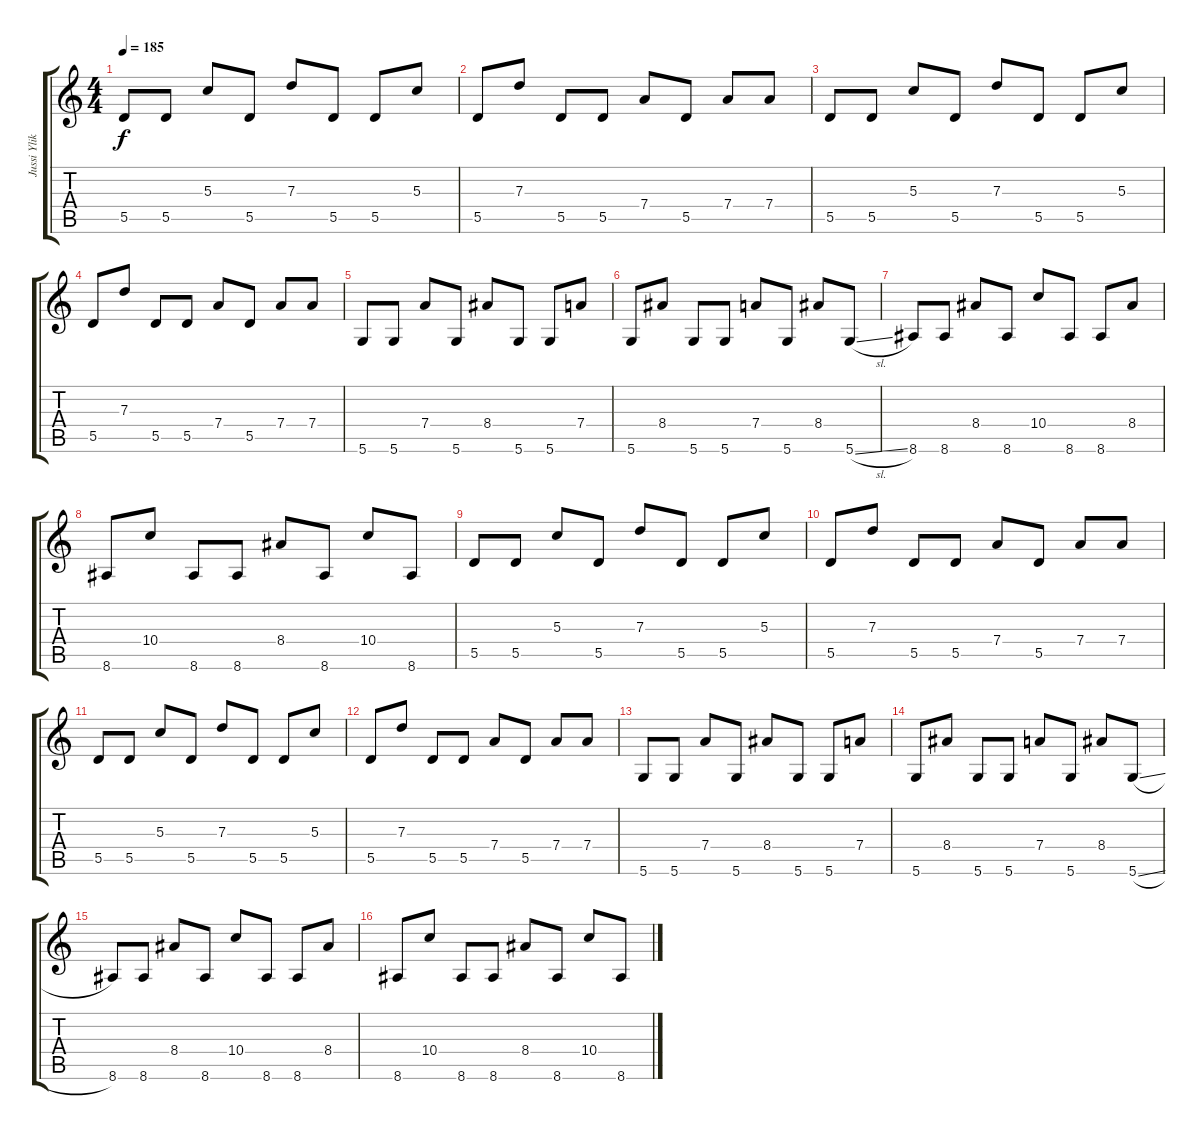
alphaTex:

\track ("Jussi Ylikoski" "Jussi Ylik") {instrument overdrivenguitar}
\staff {score tabs}
\tuning (E4 B3 G3 D3 A2 D2) {hide}
\ts (4 4)
\tempo 185
\clef g2
\ks c
5.5.8{dy f} 5.5.8 5.3.8 5.5.8 7.3.8 5.5.8 5.5.8 5.3.8 |
5.5.8 7.3.8 5.5.8 5.5.8 7.4.8 5.5.8 7.4.8 7.4.8 |
5.5.8 5.5.8 5.3.8 5.5.8 7.3.8 5.5.8 5.5.8 5.3.8 |
5.5.8 7.3.8 5.5.8 5.5.8 7.4.8 5.5.8 7.4.8 7.4.8 |
5.6.8 5.6.8 7.4.8 5.6.8 8.4.8 5.6.8 5.6.8 7.4.8 |
5.6.8 8.4.8 5.6.8 5.6.8 7.4.8 5.6.8 8.4.8 5.6{sl}.8 |
8.6.8 8.6.8 8.4.8 8.6.8 10.4.8 8.6.8 8.6.8 8.4.8 |
8.6.8 10.4.8 8.6.8 8.6.8 8.4.8 8.6.8 10.4.8 8.6.8 |
5.5.8 5.5.8 5.3.8 5.5.8 7.3.8 5.5.8 5.5.8 5.3.8 |
5.5.8 7.3.8 5.5.8 5.5.8 7.4.8 5.5.8 7.4.8 7.4.8 |
5.5.8 5.5.8 5.3.8 5.5.8 7.3.8 5.5.8 5.5.8 5.3.8 |
5.5.8 7.3.8 5.5.8 5.5.8 7.4.8 5.5.8 7.4.8 7.4.8 |
5.6.8 5.6.8 7.4.8 5.6.8 8.4.8 5.6.8 5.6.8 7.4.8 |
5.6.8 8.4.8 5.6.8 5.6.8 7.4.8 5.6.8 8.4.8 5.6{sl}.8 |
8.6.8 8.6.8 8.4.8 8.6.8 10.4.8 8.6.8 8.6.8 8.4.8 |
8.6.8 10.4.8 8.6.8 8.6.8 8.4.8 8.6.8 10.4.8 8.6.8
